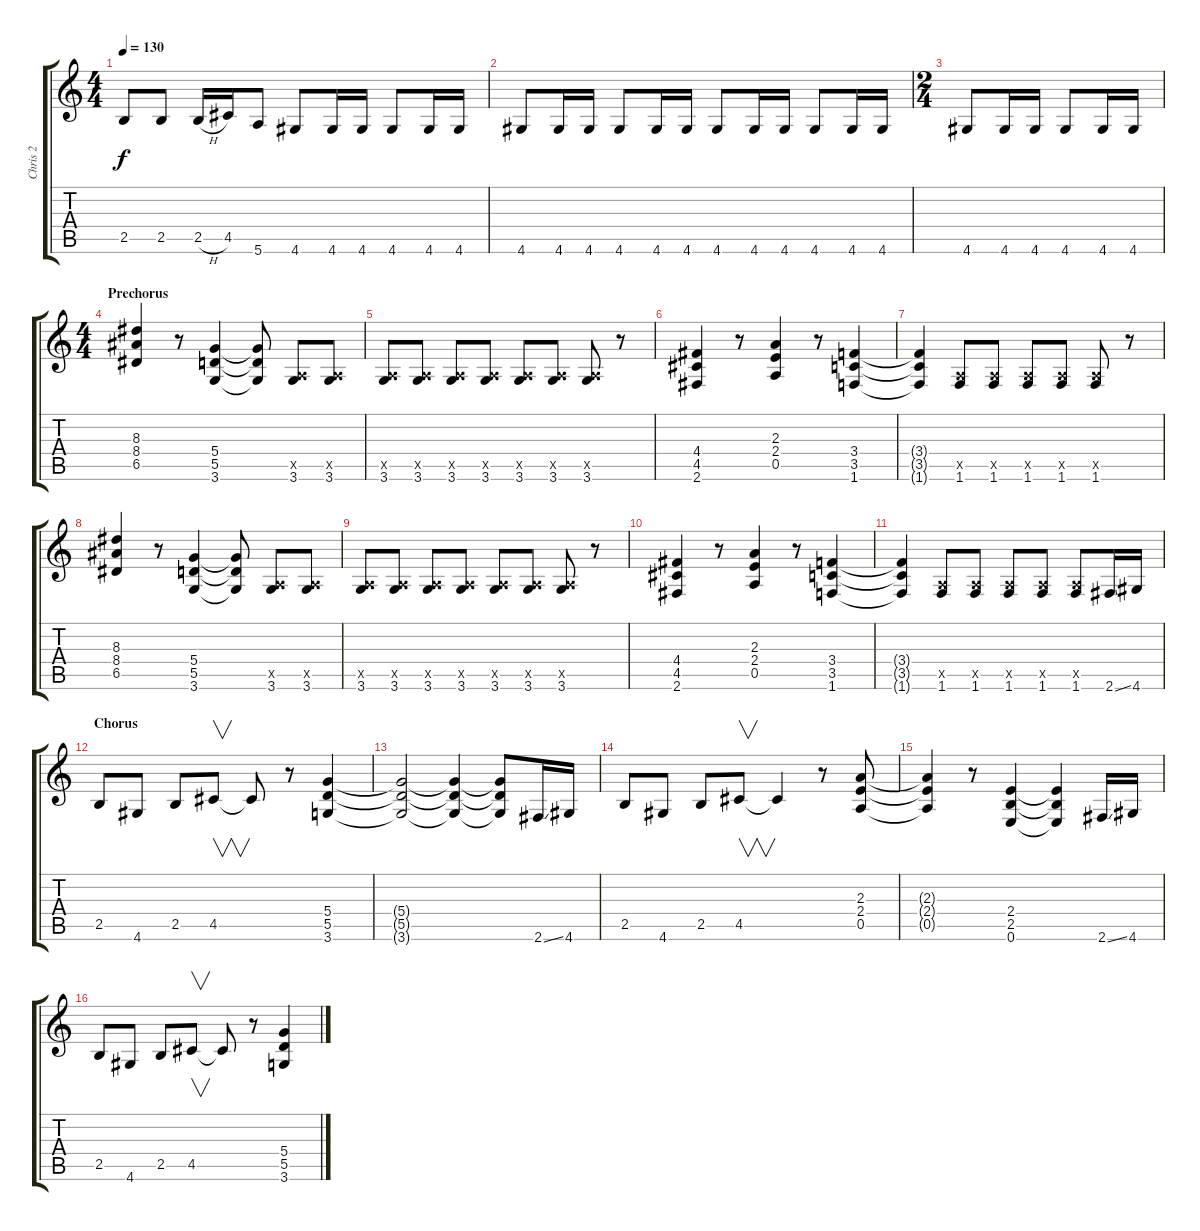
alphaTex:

\track ("Chris 2" "Chris 2") {instrument distortionguitar}
\staff {score tabs}
\tuning (E4 B3 G3 D3 A2 E2) {hide}
\ts (4 4)
\tempo 130
\clef g2
\ks c
2.5.8{dy f} 2.5.8 2.5{h}.16 4.5.16 5.6.8 4.6.8 4.6.16 4.6.16 4.6.8 4.6.16 4.6.16 |
4.6.8 4.6.16 4.6.16 4.6.8 4.6.16 4.6.16 4.6.8 4.6.16 4.6.16 4.6.8 4.6.16 4.6.16 |
\ts (2 4)
4.6.8 4.6.16 4.6.16 4.6.8 4.6.16 4.6.16 |
\ts (4 4)
\section ("" "Prechorus")
(8.3 8.4 6.5).4 r.8 (5.4 5.5 3.6).4 (5.4{t} 5.5{t} 3.6{t}).8 (0.5{x} 3.6).8 (0.5{x} 3.6).8 |
(0.5{x} 3.6).8 (0.5{x} 3.6).8 (0.5{x} 3.6).8 (0.5{x} 3.6).8 (0.5{x} 3.6).8 (0.5{x} 3.6).8 (0.5{x} 3.6).8 r.8 |
(4.4 4.5 2.6).4 r.8 (2.3 2.4 0.5).4 r.8 (3.4 3.5 1.6).4 |
(3.4{t} 3.5{t} 1.6{t}).4 (0.5{x} 1.6).8 (0.5{x} 1.6).8 (0.5{x} 1.6).8 (0.5{x} 1.6).8 (0.5{x} 1.6).8 r.8 |
(8.3 8.4 6.5).4 r.8 (5.4 5.5 3.6).4 (5.4{t} 5.5{t} 3.6{t}).8 (0.5{x} 3.6).8 (0.5{x} 3.6).8 |
(0.5{x} 3.6).8 (0.5{x} 3.6).8 (0.5{x} 3.6).8 (0.5{x} 3.6).8 (0.5{x} 3.6).8 (0.5{x} 3.6).8 (0.5{x} 3.6).8 r.8 |
(4.4 4.5 2.6).4 r.8 (2.3 2.4 0.5).4 r.8 (3.4 3.5 1.6).4 |
(3.4{t} 3.5{t} 1.6{t}).4 (0.5{x} 1.6).8 (0.5{x} 1.6).8 (0.5{x} 1.6).8 (0.5{x} 1.6).8 (0.5{x} 1.6).8 2.6{ss}.16 4.6.16 |
\section ("" "Chorus")
2.5.8 4.6.8 2.5.8 4.5.8{v} 4.5{t}.8 r.8 (5.4 5.5 3.6).4 |
(5.4{t} 5.5{t} 3.6{t}).2 (5.4{t} 5.5{t} 3.6{t}).4 (5.4{t} 5.5{t} 3.6{t}).8 2.6{ss}.16 4.6.16 |
2.5.8 4.6.8 2.5.8 4.5.8{v} 4.5{t}.4 r.8 (2.3 2.4 0.5).8 |
(2.3{t} 2.4{t} 0.5{t}).4 r.8 (2.4 2.5 0.6).4 (2.4{t} 2.5{t} 0.6{t}).4 2.6{ss}.16 4.6.16 |
2.5.8 4.6.8 2.5.8 4.5.8{v} 4.5{t}.8 r.8 (5.4 5.5 3.6).4
